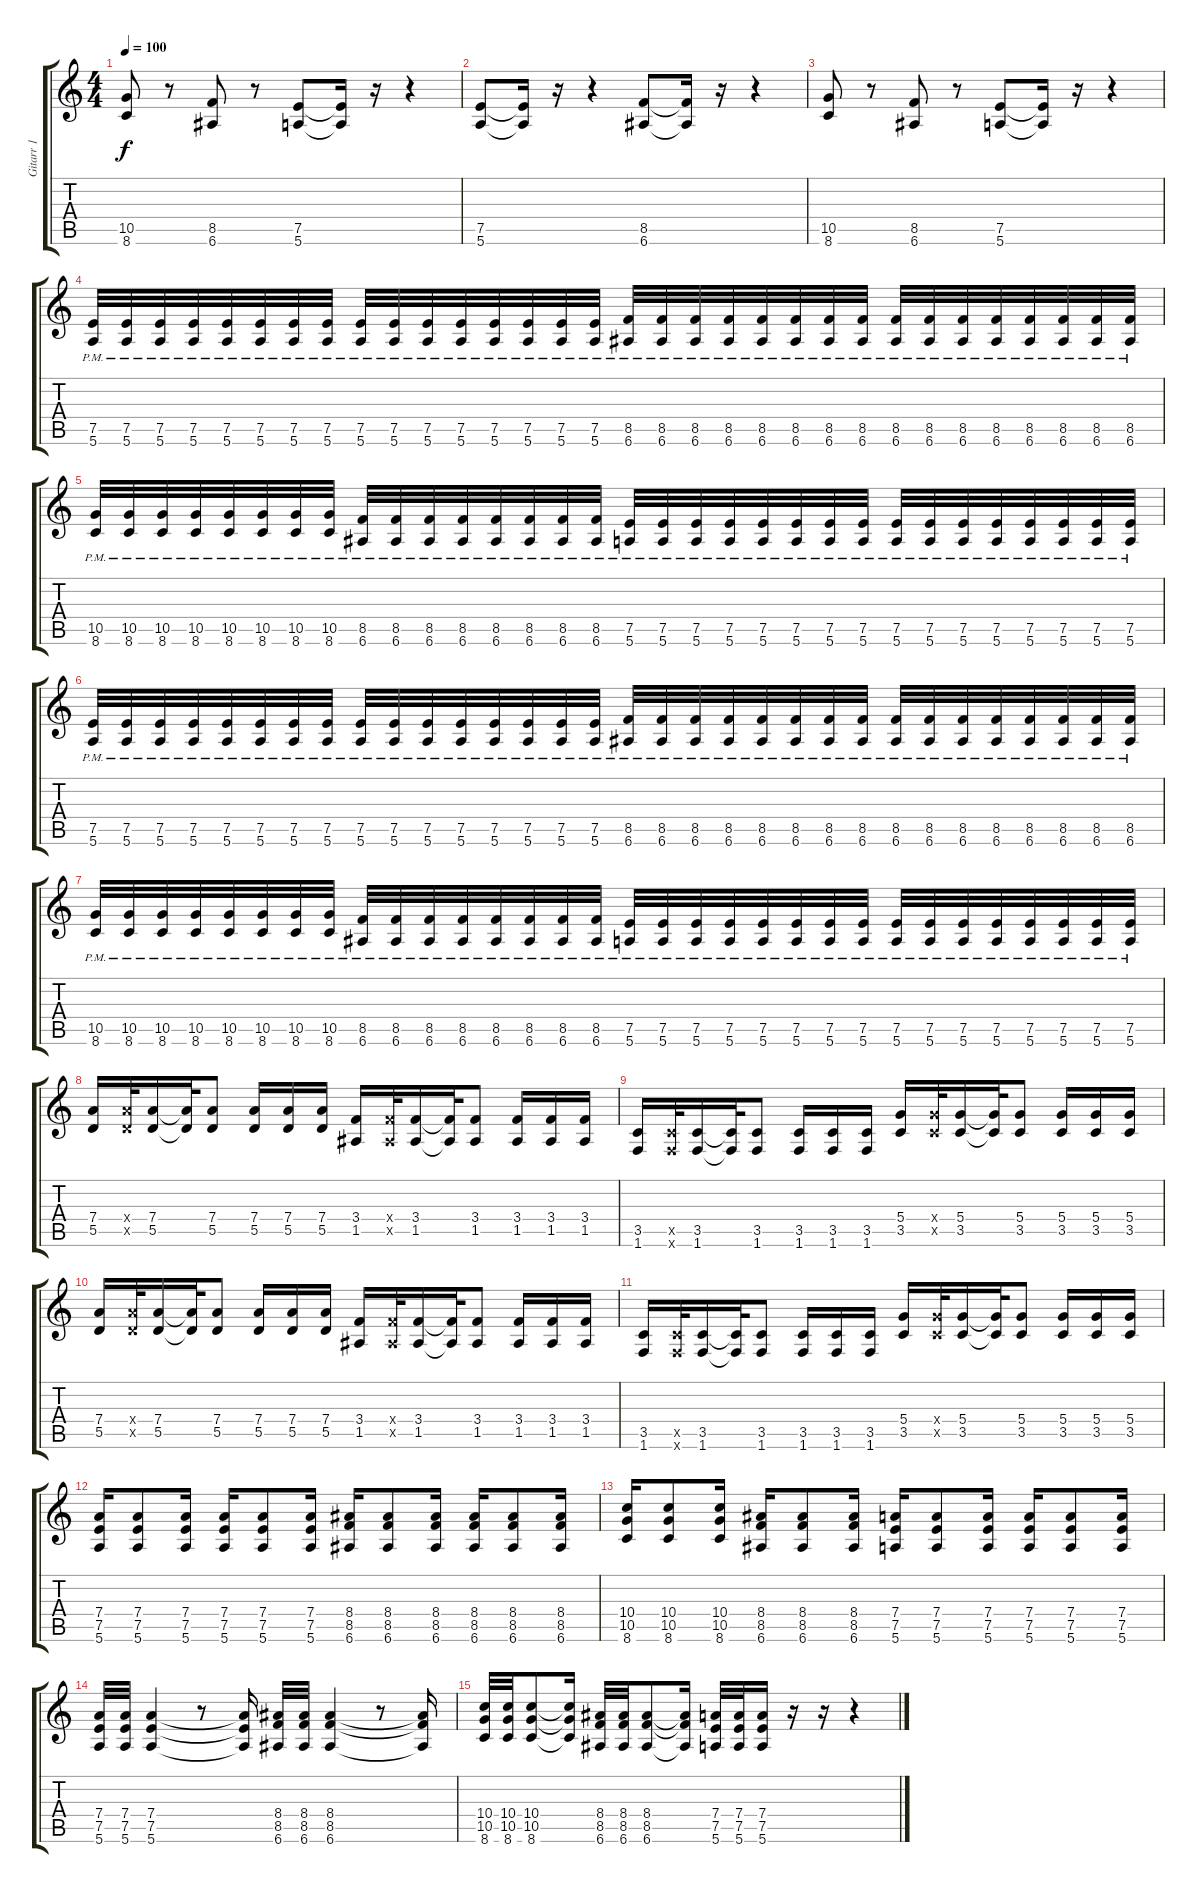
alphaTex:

\track ("Gitarr 1" "Gitarr 1") {instrument distortionguitar}
\staff {score tabs}
\tuning (E4 B3 G3 D3 A2 E2) {hide}
\ts (4 4)
\tempo 100
\clef g2
\ks c
(10.5 8.6).8{dy f} r.8 (8.5 6.6).8 r.8 (7.5 5.6).8 (7.5{t} 5.6{t}).16 r.16 r.4 |
(7.5 5.6).8 (7.5{t} 5.6{t}).16 r.16 r.4 (8.5 6.6).8 (8.5{t} 6.6{t}).16 r.16 r.4 |
(10.5 8.6).8 r.8 (8.5 6.6).8 r.8 (7.5 5.6).8 (7.5{t} 5.6{t}).16 r.16 r.4 |
(7.5{pm} 5.6{pm}).32 (7.5{pm} 5.6{pm}).32 (7.5{pm} 5.6{pm}).32 (7.5{pm} 5.6{pm}).32 (7.5{pm} 5.6{pm}).32 (7.5{pm} 5.6{pm}).32 (7.5{pm} 5.6{pm}).32 (7.5{pm} 5.6{pm}).32 (7.5{pm} 5.6{pm}).32 (7.5{pm} 5.6{pm}).32 (7.5{pm} 5.6{pm}).32 (7.5{pm} 5.6{pm}).32 (7.5{pm} 5.6{pm}).32 (7.5{pm} 5.6{pm}).32 (7.5{pm} 5.6{pm}).32 (7.5{pm} 5.6{pm}).32 (8.5{pm} 6.6{pm}).32 (8.5{pm} 6.6{pm}).32 (8.5{pm} 6.6{pm}).32 (8.5{pm} 6.6{pm}).32 (8.5{pm} 6.6{pm}).32 (8.5{pm} 6.6{pm}).32 (8.5{pm} 6.6{pm}).32 (8.5{pm} 6.6{pm}).32 (8.5{pm} 6.6{pm}).32 (8.5{pm} 6.6{pm}).32 (8.5{pm} 6.6{pm}).32 (8.5{pm} 6.6{pm}).32 (8.5{pm} 6.6{pm}).32 (8.5{pm} 6.6{pm}).32 (8.5{pm} 6.6{pm}).32 (8.5{pm} 6.6{pm}).32 |
(10.5{pm} 8.6{pm}).32 (10.5{pm} 8.6{pm}).32 (10.5{pm} 8.6{pm}).32 (10.5{pm} 8.6{pm}).32 (10.5{pm} 8.6{pm}).32 (10.5{pm} 8.6{pm}).32 (10.5{pm} 8.6{pm}).32 (10.5{pm} 8.6{pm}).32 (8.5{pm} 6.6{pm}).32 (8.5{pm} 6.6{pm}).32 (8.5{pm} 6.6{pm}).32 (8.5{pm} 6.6{pm}).32 (8.5 6.6{pm}).32 (8.5{pm} 6.6{pm}).32 (8.5{pm} 6.6{pm}).32 (8.5{pm} 6.6{pm}).32 (7.5{pm} 5.6{pm}).32 (7.5{pm} 5.6{pm}).32 (7.5 5.6{pm}).32 (7.5{pm} 5.6{pm}).32 (7.5{pm} 5.6{pm}).32 (7.5{pm} 5.6{pm}).32 (7.5{pm} 5.6{pm}).32 (7.5{pm} 5.6{pm}).32 (7.5{pm} 5.6{pm}).32 (7.5{pm} 5.6{pm}).32 (7.5{pm} 5.6{pm}).32 (7.5{pm} 5.6{pm}).32 (7.5{pm} 5.6{pm}).32 (7.5{pm} 5.6{pm}).32 (7.5{pm} 5.6{pm}).32 (7.5{pm} 5.6{pm}).32 |
(7.5{pm} 5.6{pm}).32 (7.5{pm} 5.6{pm}).32 (7.5{pm} 5.6{pm}).32 (7.5{pm} 5.6{pm}).32 (7.5{pm} 5.6{pm}).32 (7.5{pm} 5.6{pm}).32 (7.5{pm} 5.6{pm}).32 (7.5{pm} 5.6{pm}).32 (7.5{pm} 5.6{pm}).32 (7.5{pm} 5.6{pm}).32 (7.5{pm} 5.6{pm}).32 (7.5{pm} 5.6{pm}).32 (7.5{pm} 5.6{pm}).32 (7.5{pm} 5.6{pm}).32 (7.5{pm} 5.6{pm}).32 (7.5{pm} 5.6{pm}).32 (8.5{pm} 6.6{pm}).32 (8.5{pm} 6.6{pm}).32 (8.5{pm} 6.6{pm}).32 (8.5{pm} 6.6{pm}).32 (8.5{pm} 6.6{pm}).32 (8.5{pm} 6.6{pm}).32 (8.5{pm} 6.6{pm}).32 (8.5{pm} 6.6{pm}).32 (8.5{pm} 6.6{pm}).32 (8.5{pm} 6.6{pm}).32 (8.5{pm} 6.6{pm}).32 (8.5{pm} 6.6{pm}).32 (8.5{pm} 6.6{pm}).32 (8.5{pm} 6.6{pm}).32 (8.5{pm} 6.6{pm}).32 (8.5{pm} 6.6{pm}).32 |
(10.5{pm} 8.6{pm}).32 (10.5{pm} 8.6{pm}).32 (10.5{pm} 8.6{pm}).32 (10.5{pm} 8.6{pm}).32 (10.5{pm} 8.6{pm}).32 (10.5{pm} 8.6{pm}).32 (10.5{pm} 8.6{pm}).32 (10.5{pm} 8.6{pm}).32 (8.5{pm} 6.6{pm}).32 (8.5{pm} 6.6{pm}).32 (8.5{pm} 6.6{pm}).32 (8.5{pm} 6.6{pm}).32 (8.5 6.6{pm}).32 (8.5{pm} 6.6{pm}).32 (8.5{pm} 6.6{pm}).32 (8.5{pm} 6.6{pm}).32 (7.5{pm} 5.6{pm}).32 (7.5{pm} 5.6{pm}).32 (7.5 5.6{pm}).32 (7.5{pm} 5.6{pm}).32 (7.5{pm} 5.6{pm}).32 (7.5{pm} 5.6{pm}).32 (7.5{pm} 5.6{pm}).32 (7.5{pm} 5.6{pm}).32 (7.5{pm} 5.6{pm}).32 (7.5{pm} 5.6{pm}).32 (7.5{pm} 5.6{pm}).32 (7.5{pm} 5.6{pm}).32 (7.5{pm} 5.6{pm}).32 (7.5{pm} 5.6{pm}).32 (7.5{pm} 5.6{pm}).32 (7.5{pm} 5.6{pm}).32 |
(7.4 5.5).16 (7.4{x} 5.5{x}).32 (7.4 5.5).16 (7.4{t} 5.5{t}).32 (7.4 5.5).8 (7.4 5.5).16 (7.4 5.5).16 (7.4 5.5).16 (3.4 1.5).16 (3.4{x} 1.5{x}).32 (3.4 1.5).16 (3.4{t} 1.5{t}).32 (3.4 1.5).8 (3.4 1.5).16 (3.4 1.5).16 (3.4 1.5).16 |
(3.5 1.6).16 (3.5{x} 1.6{x}).32 (3.5 1.6).16 (3.5{t} 1.6{t}).32 (3.5 1.6).8 (3.5 1.6).16 (3.5 1.6).16 (3.5 1.6).16 (5.4 3.5).16 (5.4{x} 3.5{x}).32 (5.4 3.5).16 (5.4{t} 3.5{t}).32 (5.4 3.5).8 (5.4 3.5).16 (5.4 3.5).16 (5.4 3.5).16 |
(7.4 5.5).16 (7.4{x} 5.5{x}).32 (7.4 5.5).16 (7.4{t} 5.5{t}).32 (7.4 5.5).8 (7.4 5.5).16 (7.4 5.5).16 (7.4 5.5).16 (3.4 1.5).16 (3.4{x} 1.5{x}).32 (3.4 1.5).16 (3.4{t} 1.5{t}).32 (3.4 1.5).8 (3.4 1.5).16 (3.4 1.5).16 (3.4 1.5).16 |
(3.5 1.6).16 (3.5{x} 1.6{x}).32 (3.5 1.6).16 (3.5{t} 1.6{t}).32 (3.5 1.6).8 (3.5 1.6).16 (3.5 1.6).16 (3.5 1.6).16 (5.4 3.5).16 (5.4{x} 3.5{x}).32 (5.4 3.5).16 (5.4{t} 3.5{t}).32 (5.4 3.5).8 (5.4 3.5).16 (5.4 3.5).16 (5.4 3.5).16 |
(7.4 7.5 5.6).16 (7.4 7.5 5.6).8 (7.4 7.5 5.6).16 (7.4 7.5 5.6).16 (7.4 7.5 5.6).8 (7.4 7.5 5.6).16 (8.4 8.5 6.6).16 (8.4 8.5 6.6).8 (8.4 8.5 6.6).16 (8.4 8.5 6.6).16 (8.4 8.5 6.6).8 (8.4 8.5 6.6).16 |
(10.4 10.5 8.6).16 (10.4 10.5 8.6).8 (10.4 10.5 8.6).16 (8.4 8.5 6.6).16 (8.4 8.5 6.6).8 (8.4 8.5 6.6).16 (7.4 7.5 5.6).16 (7.4 7.5 5.6).8 (7.4 7.5 5.6).16 (7.4 7.5 5.6).16 (7.4 7.5 5.6).8 (7.4 7.5 5.6).16 |
(7.4 7.5 5.6).32 (7.4 7.5 5.6).32 (7.4 7.5 5.6).4 r.8 (7.4{t} 7.5{t} 5.6{t}).16 (8.4 8.5 6.6).32 (8.4 8.5 6.6).32 (8.4 8.5 6.6).4 r.8 (8.4{t} 8.5{t} 6.6{t}).16 |
(10.4 10.5 8.6).32 (10.4 10.5 8.6).32 (10.4 10.5 8.6).8 (10.4{t} 10.5{t} 8.6{t}).16 (8.4 8.5 6.6).32 (8.4 8.5 6.6).32 (8.4 8.5 6.6).8 (8.4{t} 8.5{t} 6.6{t}).16 (7.4 7.5 5.6).32 (7.4 7.5 5.6).32 (7.4 7.5 5.6).16 r.16 r.16 r.4
